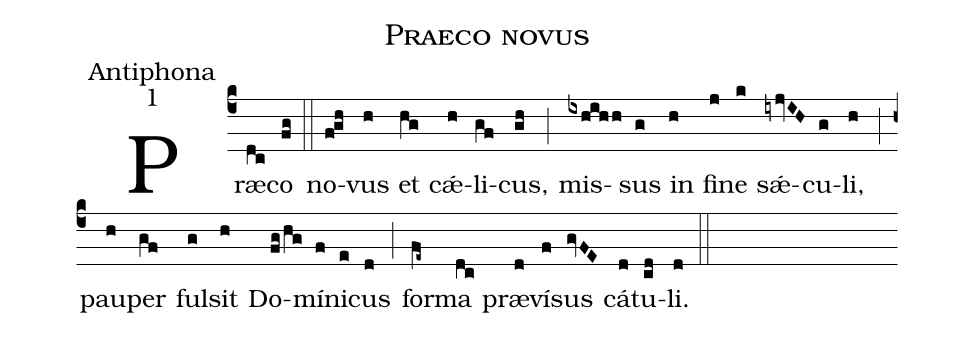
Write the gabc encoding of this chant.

name:Praeco novus;
office-part:Antiphona;
mode:1;
%%
(c4)Præ(dc)co(fg) (::) no(f!gh)vus(h) et(hg) c{<sp>'ae</sp>}(h)li(gf)cus,(gh) (;) mis(ixhihh)sus(g) in(h) fi(j)ne(k) s{<sp>'ae</sp>}(iyjvIH)cu(g)li,(h) (;) pau(h)per(gf) ful(g)sit(h) Do(fg/hg)mí(f)ni(e)cus(d) (;) for(fe~)ma(dc) præ(d)ví(f)sus(gvFE) cá(d)tu(cd)li.(d) (::)
